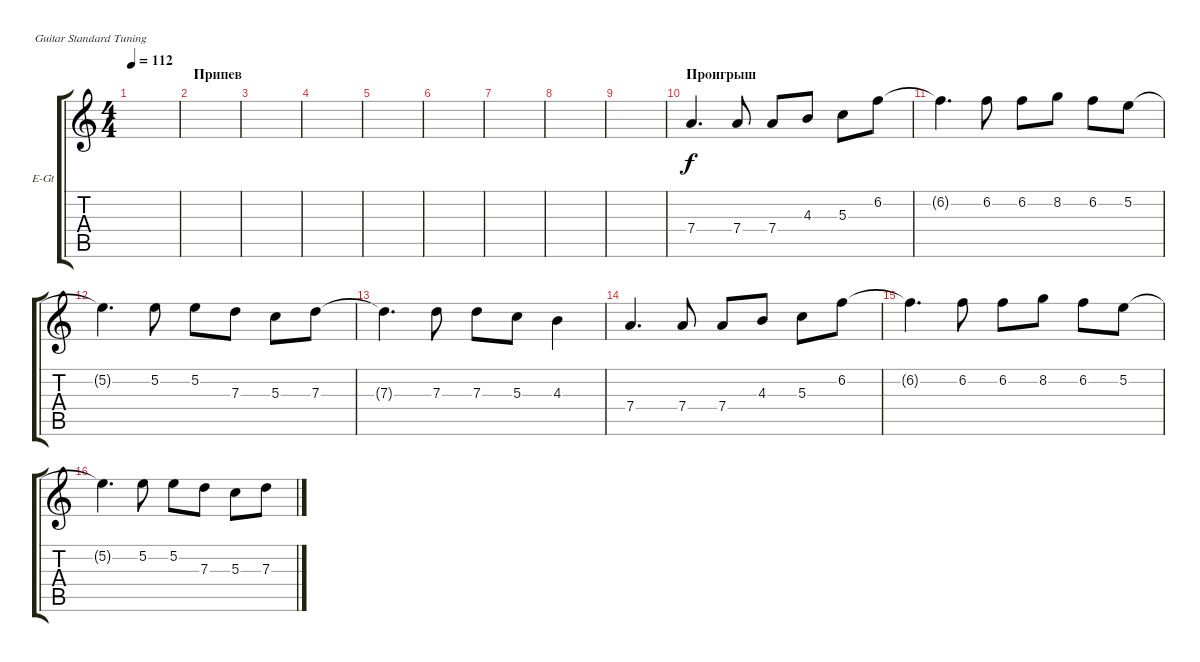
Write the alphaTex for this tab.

\defaultSystemsLayout 4
\bracketExtendMode groupsimilarinstruments
\firstSystemTrackNameOrientation horizontal
\otherSystemsTrackNameOrientation horizontal
\track ("Electric Guitar" "E-Gt") {instrument overdrivenguitar}
\staff {score tabs}
\tuning (E4 B3 G3 D3 A2 E2)
\ts (4 4)
\tempo 112
\clef g2
\ks c
|
\section ("" "Припев")
|
|
|
|
|
|
|
|
\section ("" "Проигрыш")
7.4.4{d} 7.4.8 7.4.8 4.3.8 5.3.8 6.2.8 |
6.2{t}.4{d} 6.2.8 6.2.8 8.2.8 6.2.8 5.2.8 |
5.2{t}.4{d} 5.2.8 5.2.8 7.3.8 5.3.8 7.3.8 |
7.3{t}.4{d} 7.3.8 7.3.8 5.3.8 4.3.4 |
7.4.4{d} 7.4.8 7.4.8 4.3.8 5.3.8 6.2.8 |
6.2{t}.4{d} 6.2.8 6.2.8 8.2.8 6.2.8 5.2.8 |
5.2{t}.4{d} 5.2.8 5.2.8 7.3.8 5.3.8 7.3.8
